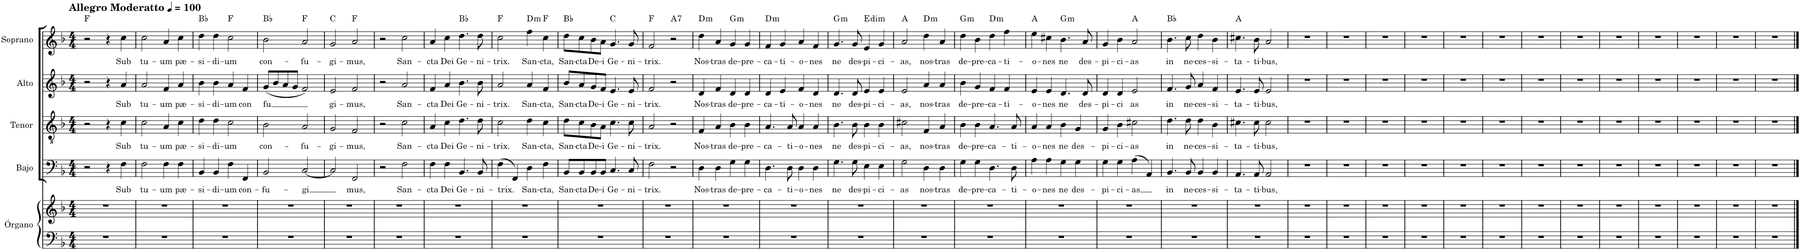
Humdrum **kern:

**kern	**kern	**kern	**text	**kern	**text	**kern	**text	**kern	**text	**harte
*part5	*part5	*part4	*part4	*part3	*part3	*part2	*part2	*part1	*part1	*part1
*staff6	*staff5	*staff4	*staff4	*staff3	*staff3	*staff2	*staff2	*staff1	*staff1	*
*I"Órgano	*	*I"Bajo	*	*I"Tenor	*	*I"Alto	*	*I"Soprano	*	*
*	*	*I'B.	*	*I'T.	*	*I'A.	*	*I'S.	*	*
*clefF4	*clefG2	*clefF4	*	*clefGv2	*	*clefG2	*	*clefG2	*	*
*k[b-]	*k[b-]	*k[b-]	*	*k[b-]	*	*k[b-]	*	*k[b-]	*	*
*M4/4	*M4/4	*M4/4	*	*M4/4	*	*M4/4	*	*M4/4	*	*
*MM100	*MM100	*MM100	*	*MM100	*	*MM100	*	*MM100	*	*
=1	=1	=1	=1	=1	=1	=1	=1	=1	=1	=1
!	!	!	!	!	!	!	!	!LO:TX:a:B:t=Allegro Moderatto	!	!
1r	1r	2r	.	2r	.	2r	.	2r	.	F:maj
.	.	4r	.	4r	.	4r	.	4r	.	.
!	!	!	!LO:LY:b	!	!LO:LY:b	!	!LO:LY:b	!	!LO:LY:b	!
.	.	4F\	Sub	4c\	Sub	4a/	Sub	4cc\	Sub	.
=2	=2	=2	=2	=2	=2	=2	=2	=2	=2	=2
!	!	!	!LO:LY:b	!	!LO:LY:b	!	!LO:LY:b	!	!LO:LY:b	!
1r	1r	2F\	tu-	2c\	tu-	2a/	tu-	2cc\	tu-	.
!	!	!	!LO:LY:b	!	!LO:LY:b	!	!LO:LY:b	!	!LO:LY:b	!
.	.	4F\	-um	4A/	-um	4f/	-um	4a/	-um	.
!	!	!	!LO:LY:b	!	!LO:LY:b	!	!LO:LY:b	!	!LO:LY:b	!
.	.	4F\	pæ-	4c\	pæ-	4a/	pæ-	4cc\	pæ-	.
=3	=3	=3	=3	=3	=3	=3	=3	=3	=3	=3
!	!	!	!LO:LY:b	!	!LO:LY:b	!	!LO:LY:b	!	!LO:LY:b	!
1r	1r	4BB-/	-si-	4d\	-si-	4b-\	-si-	4dd\	-si-	Bb:maj
!	!	!	!LO:LY:b	!	!LO:LY:b	!	!LO:LY:b	!	!LO:LY:b	!
.	.	4BB-/	-di-	4d\	-di-	4b-\	-di-	4dd\	-di-	.
!	!	!	!LO:LY:b	!	!LO:LY:b	!	!LO:LY:b	!	!LO:LY:b	!
.	.	4F\	-um	2c\	-um	4a/	-um	2cc\	-um	F:maj
!	!	!	!LO:LY:b	!	!	!	!LO:LY:b	!	!	!
.	.	4FF/	con-	.	.	4f/	con	.	.	.
=4	=4	=4	=4	=4	=4	=4	=4	=4	=4	=4
!	!	!	!LO:LY:b	!	!LO:LY:b	!	!LO:LY:b	!	!LO:LY:b	!
1r	1r	2BB-/	-fu-	2B-\	con-	(8g/L	fu	2b-\	con-	Bb:maj
.	.	.	.	.	.	8b-/	.	.	.	.
.	.	.	.	.	.	8a/	.	.	.	.
.	.	.	.	.	.	8g/J	.	.	.	.
!	!	!	!LO:LY:b	!	!LO:LY:b	!	!	!	!LO:LY:b	!
.	.	[2C/	-gi	2A/	-fu-	2f/)	.	2a/	-fu-	F:maj
=5	=5	=5	=5	=5	=5	=5	=5	=5	=5	=5
!	!	!	!	!	!LO:LY:b	!	!LO:LY:b	!	!LO:LY:b	!
1r	1r	2C/]	.	2G/	-gi-	2e/	gi-	2g/	-gi-	C:maj
!	!	!	!LO:LY:b	!	!LO:LY:b	!	!LO:LY:b	!	!LO:LY:b	!
.	.	2FF/	mus,	2F/	-mus,	2f/	-mus,	2a/	-mus,	F:maj
=6	=6	=6	=6	=6	=6	=6	=6	=6	=6	=6
1r	1r	2r	.	2r	.	2r	.	2r	.	.
!	!	!	!LO:LY:b	!	!LO:LY:b	!	!LO:LY:b	!	!LO:LY:b	!
.	.	2F\	San-	2c\	San-	2a/	San-	2cc\	San-	.
=7	=7	=7	=7	=7	=7	=7	=7	=7	=7	=7
!	!	!	!LO:LY:b	!	!LO:LY:b	!	!LO:LY:b	!	!LO:LY:b	!
1r	1r	4F\	-cta	4A/	-cta	4f/	-cta	4a/	-cta	.
!	!	!	!LO:LY:b	!	!LO:LY:b	!	!LO:LY:b	!	!LO:LY:b	!
.	.	4F\	Dei	4c\	Dei	4a/	Dei	4cc\	Dei	.
!	!	!	!LO:LY:b	!	!LO:LY:b	!	!LO:LY:b	!	!LO:LY:b	!
.	.	4.BB-/	Ge-	4.d\	Ge-	4.b-\	Ge-	4.dd\	Ge-	Bb:maj
!	!	!	!LO:LY:b	!	!LO:LY:b	!	!LO:LY:b	!	!LO:LY:b	!
.	.	8BB-/	-ni-	8d\	-ni-	8b-\	-ni-	8dd\	-ni-	.
=8	=8	=8	=8	=8	=8	=8	=8	=8	=8	=8
!	!	!	!LO:LY:b	!	!LO:LY:b	!	!LO:LY:b	!	!LO:LY:b	!
1r	1r	(4F\	-trix.	2c\	-trix.	2a/	-trix.	2cc\	-trix.	F:maj
.	.	4FF/)	.	.	.	.	.	.	.	.
!	!	!	!LO:LY:b	!	!LO:LY:b	!	!LO:LY:b	!	!LO:LY:b	!LO:H:kt=m
.	.	4D\	San-	4d\	San-	4a/	San-	4ff\	San-	D:min
!	!	!	!LO:LY:b	!	!LO:LY:b	!	!LO:LY:b	!	!LO:LY:b	!
.	.	4F\	-cta,	4c\	-cta,	4f/	-cta,	4cc\	-cta,	F:maj
=9	=9	=9	=9	=9	=9	=9	=9	=9	=9	=9
!	!	!	!LO:LY:b	!	!LO:LY:b	!	!LO:LY:b	!	!LO:LY:b	!
1r	1r	8BB-/L	San-	8d\L	San-	8b-/L	San-	8dd\L	San-	Bb:maj
!	!	!	!LO:LY:b	!	!LO:LY:b	!	!LO:LY:b	!	!LO:LY:b	!
.	.	8BB-/	-cta	8c\	-cta	8a/	-cta	8cc\	-cta	.
!	!	!	!LO:LY:b	!	!LO:LY:b	!	!LO:LY:b	!	!LO:LY:b	!
.	.	8BB-/	De-	8B-\	De-	8g/	De-	8b-\	De-	.
!	!	!	!LO:LY:b	!	!LO:LY:b	!	!LO:LY:b	!	!LO:LY:b	!
.	.	8BB-/J	-i	8A\J	-i	8f/J	-i	8a\J	-i	.
!	!	!	!LO:LY:b	!	!LO:LY:b	!	!LO:LY:b	!	!LO:LY:b	!
.	.	4.C/	Ge-	4.c\	Ge-	4.e/	Ge-	4.g/	Ge-	C:maj
!	!	!	!LO:LY:b	!	!LO:LY:b	!	!LO:LY:b	!	!LO:LY:b	!
.	.	8C/	-ni-	8c\	-ni-	8e/	-ni-	8g/	-ni-	.
=10	=10	=10	=10	=10	=10	=10	=10	=10	=10	=10
!	!	!	!LO:LY:b	!	!LO:LY:b	!	!LO:LY:b	!	!LO:LY:b	!
1r	1r	2F\	-trix.	2A/	-trix.	2f/	-trix.	2f/	-trix.	F:maj
!	!	!	!	!	!	!	!	!	!	!LO:H:kt=7
.	.	2r	.	2r	.	2r	.	2r	.	A:7
=11	=11	=11	=11	=11	=11	=11	=11	=11	=11	=11
!	!	!	!LO:LY:b	!	!LO:LY:b	!	!LO:LY:b	!	!LO:LY:b	!LO:H:kt=m
1r	1r	4D\	Nos-	4F/	Nos-	4d/	Nos-	4dd\	Nos-	D:min
!	!	!	!LO:LY:b	!	!LO:LY:b	!	!LO:LY:b	!	!LO:LY:b	!
.	.	4D\	-tras	4A/	-tras	4f/	-tras	4a/	-tras	.
!	!	!	!LO:LY:b	!	!LO:LY:b	!	!LO:LY:b	!	!LO:LY:b	!LO:H:kt=m
.	.	4G\	de-	4B-\	de-	4d/	de-	4g/	de-	G:min
!	!	!	!LO:LY:b	!	!LO:LY:b	!	!LO:LY:b	!	!LO:LY:b	!
.	.	4G\	-pre-	4B-\	-pre-	4d/	-pre-	4g/	-pre-	.
=12	=12	=12	=12	=12	=12	=12	=12	=12	=12	=12
!	!	!	!LO:LY:b	!	!LO:LY:b	!	!LO:LY:b	!	!LO:LY:b	!LO:H:kt=m
1r	1r	4.D\	-ca-	4.A/	-ca-	4d/	-ca-	4f/	-ca-	D:min
!	!	!	!	!	!	!	!LO:LY:b	!	!LO:LY:b	!
.	.	.	.	.	.	4e/	-ti-	4g/	-ti-	.
!	!	!	!LO:LY:b	!	!LO:LY:b	!	!	!	!	!
.	.	8D\	-ti-	8A/	-ti-	.	.	.	.	.
!	!	!	!LO:LY:b	!	!LO:LY:b	!	!LO:LY:b	!	!LO:LY:b	!
.	.	4D\	-o-	4A/	-o-	4f/	-o-	4a/	-o-	.
!	!	!	!LO:LY:b	!	!LO:LY:b	!	!LO:LY:b	!	!LO:LY:b	!
.	.	4D\	-nes	4A/	-nes	4d/	-nes	4f/	-nes	.
=13	=13	=13	=13	=13	=13	=13	=13	=13	=13	=13
!	!	!	!LO:LY:b	!	!LO:LY:b	!	!LO:LY:b	!	!LO:LY:b	!LO:H:kt=m
1r	1r	4.G\	ne	4.B-\	ne	4.d/	ne	4.g/	ne	G:min
!	!	!	!LO:LY:b	!	!LO:LY:b	!	!LO:LY:b	!	!LO:LY:b	!
.	.	8G\	des-	8B-\	des-	8d/	des-	8g/	des-	.
!	!	!	!LO:LY:b	!	!LO:LY:b	!	!LO:LY:b	!	!LO:LY:b	!LO:H:kt=dim
.	.	4E\	-pi-	4B-\	-pi-	4e/	-pi-	4e/	-pi-	E:dim
!	!	!	!LO:LY:b	!	!LO:LY:b	!	!LO:LY:b	!	!LO:LY:b	!
.	.	4E\	-ci-	4B-\	-ci-	4e/	-ci-	4g/	-ci-	.
=14	=14	=14	=14	=14	=14	=14	=14	=14	=14	=14
!	!	!	!LO:LY:b	!	!LO:LY:b	!	!LO:LY:b	!	!LO:LY:b	!
1r	1r	2G\	-as	2c#X\	-as,	2e/	-as,	2a/	-as,	A:maj
!	!	!	!LO:LY:b	!	!LO:LY:b	!	!LO:LY:b	!	!LO:LY:b	!LO:H:kt=m
.	.	4D\	nos-	4F/	nos-	4a/	nos-	4dd\	nos-	D:min
!	!	!	!LO:LY:b	!	!LO:LY:b	!	!LO:LY:b	!	!LO:LY:b	!
.	.	4D\	-tras	4A/	-tras	4a/	-tras	4a/	-tras	.
=15	=15	=15	=15	=15	=15	=15	=15	=15	=15	=15
!	!	!	!LO:LY:b	!	!LO:LY:b	!	!LO:LY:b	!	!LO:LY:b	!LO:H:kt=m
1r	1r	4G\	de-	4B-\	de-	4b-\	de-	4dd\	de-	G:min
!	!	!	!LO:LY:b	!	!LO:LY:b	!	!LO:LY:b	!	!LO:LY:b	!
.	.	4G\	-pre-	4B-\	-pre-	4g/	-pre-	4b-\	-pre-	.
!	!	!	!LO:LY:b	!	!LO:LY:b	!	!LO:LY:b	!	!LO:LY:b	!LO:H:kt=m
.	.	4.D\	-ca-	4.A/	-ca-	4f/	-ca-	4dd\	-ca-	D:min
!	!	!	!	!	!	!	!LO:LY:b	!	!LO:LY:b	!
.	.	.	.	.	.	4f/	-ti-	4ff\	-ti-	.
!	!	!	!LO:LY:b	!	!LO:LY:b	!	!	!	!	!
.	.	8D\	-ti-	8A/	-ti-	.	.	.	.	.
=16	=16	=16	=16	=16	=16	=16	=16	=16	=16	=16
!	!	!	!LO:LY:b	!	!LO:LY:b	!	!LO:LY:b	!	!LO:LY:b	!
1r	1r	4A\	-o-	4A/	-o-	4e/	-o-	4ee\	-o-	A:maj
!	!	!	!LO:LY:b	!	!LO:LY:b	!	!LO:LY:b	!	!LO:LY:b	!
.	.	4A\	-nes	4A/	-nes	4e/	-nes	4cc#X\	-nes	.
!	!	!	!LO:LY:b	!	!LO:LY:b	!	!LO:LY:b	!	!LO:LY:b	!LO:H:kt=m
.	.	4G\	ne	4B-\	ne	4.d/	ne	4.b-\	ne	G:min
!	!	!	!LO:LY:b	!	!LO:LY:b	!	!	!	!	!
.	.	4G\	des-	4G/	des-	.	.	.	.	.
!	!	!	!	!	!	!	!LO:LY:b	!	!LO:LY:b	!
.	.	.	.	.	.	8d/	des-	8a/	des-	.
=17	=17	=17	=17	=17	=17	=17	=17	=17	=17	=17
!	!	!	!LO:LY:b	!	!LO:LY:b	!	!LO:LY:b	!	!LO:LY:b	!
1r	1r	4G\	-pi-	4G/	-pi-	4d/	-pi-	4g/	-pi-	.
!	!	!	!LO:LY:b	!	!LO:LY:b	!	!LO:LY:b	!	!LO:LY:b	!
.	.	4G\	-ci-	4B-\	-ci-	4d/	-ci	4b-\	-ci-	.
!	!	!	!LO:LY:b	!	!LO:LY:b	!	!LO:LY:b	!	!LO:LY:b	!
.	.	(4A\	-as	2c#X\	-as	2e/	-as	2a/	-as	A:maj
.	.	4AA/)	.	.	.	.	.	.	.	.
=18	=18	=18	=18	=18	=18	=18	=18	=18	=18	=18
!	!	!	!LO:LY:b	!	!LO:LY:b	!	!LO:LY:b	!	!LO:LY:b	!
1r	1r	4.BB-/	in	4.d\	in	4.f/	in	4.b-\	in	Bb:maj
!	!	!	!LO:LY:b	!	!LO:LY:b	!	!LO:LY:b	!	!LO:LY:b	!
.	.	8BB-/	ne-	8d\	ne-	8g/	ne-	8cc\	ne-	.
!	!	!	!LO:LY:b	!	!LO:LY:b	!	!LO:LY:b	!	!LO:LY:b	!
.	.	4BB-/	-ces-	4d\	-ces-	4a/	-ces-	4dd\	-ces-	.
!	!	!	!LO:LY:b	!	!LO:LY:b	!	!LO:LY:b	!	!LO:LY:b	!
.	.	4BB-/	-si-	4B-\	-si-	4f/	-si-	4b-\	-si-	.
=19	=19	=19	=19	=19	=19	=19	=19	=19	=19	=19
!	!	!	!LO:LY:b	!	!LO:LY:b	!	!LO:LY:b	!	!LO:LY:b	!
1r	1r	4.AA/	-ta-	4.c#X\	-ta-	4.e/	-ta-	4.cc#X\	-ta-	A:maj
!	!	!	!LO:LY:b	!	!LO:LY:b	!	!LO:LY:b	!	!LO:LY:b	!
.	.	8AA/	-ti-	8c#\	-ti-	8e/	-ti-	8b-\	-ti-	.
!	!	!	!LO:LY:b	!	!LO:LY:b	!	!LO:LY:b	!	!LO:LY:b	!
.	.	2AA/	-bus,	2c#\	-bus,	2e/	-bus,	2a/	-bus,	.
=20	=20	=20	=20	=20	=20	=20	=20	=20	=20	=20
1r	1r	1r	.	1r	.	1r	.	1r	.	.
=21	=21	=21	=21	=21	=21	=21	=21	=21	=21	=21
1r	1r	1r	.	1r	.	1r	.	1r	.	.
=22	=22	=22	=22	=22	=22	=22	=22	=22	=22	=22
1r	1r	1r	.	1r	.	1r	.	1r	.	.
=23	=23	=23	=23	=23	=23	=23	=23	=23	=23	=23
1r	1r	1r	.	1r	.	1r	.	1r	.	.
=24	=24	=24	=24	=24	=24	=24	=24	=24	=24	=24
1r	1r	1r	.	1r	.	1r	.	1r	.	.
=25	=25	=25	=25	=25	=25	=25	=25	=25	=25	=25
1r	1r	1r	.	1r	.	1r	.	1r	.	.
=26	=26	=26	=26	=26	=26	=26	=26	=26	=26	=26
1r	1r	1r	.	1r	.	1r	.	1r	.	.
=27	=27	=27	=27	=27	=27	=27	=27	=27	=27	=27
1r	1r	1r	.	1r	.	1r	.	1r	.	.
=28	=28	=28	=28	=28	=28	=28	=28	=28	=28	=28
1r	1r	1r	.	1r	.	1r	.	1r	.	.
=29	=29	=29	=29	=29	=29	=29	=29	=29	=29	=29
1r	1r	1r	.	1r	.	1r	.	1r	.	.
=30	=30	=30	=30	=30	=30	=30	=30	=30	=30	=30
1r	1r	1r	.	1r	.	1r	.	1r	.	.
=31	=31	=31	=31	=31	=31	=31	=31	=31	=31	=31
1r	1r	1r	.	1r	.	1r	.	1r	.	.
=32	=32	=32	=32	=32	=32	=32	=32	=32	=32	=32
1r	1r	1r	.	1r	.	1r	.	1r	.	.
==	==	==	==	==	==	==	==	==	==	==
*-	*-	*-	*-	*-	*-	*-	*-	*-	*-	*-
